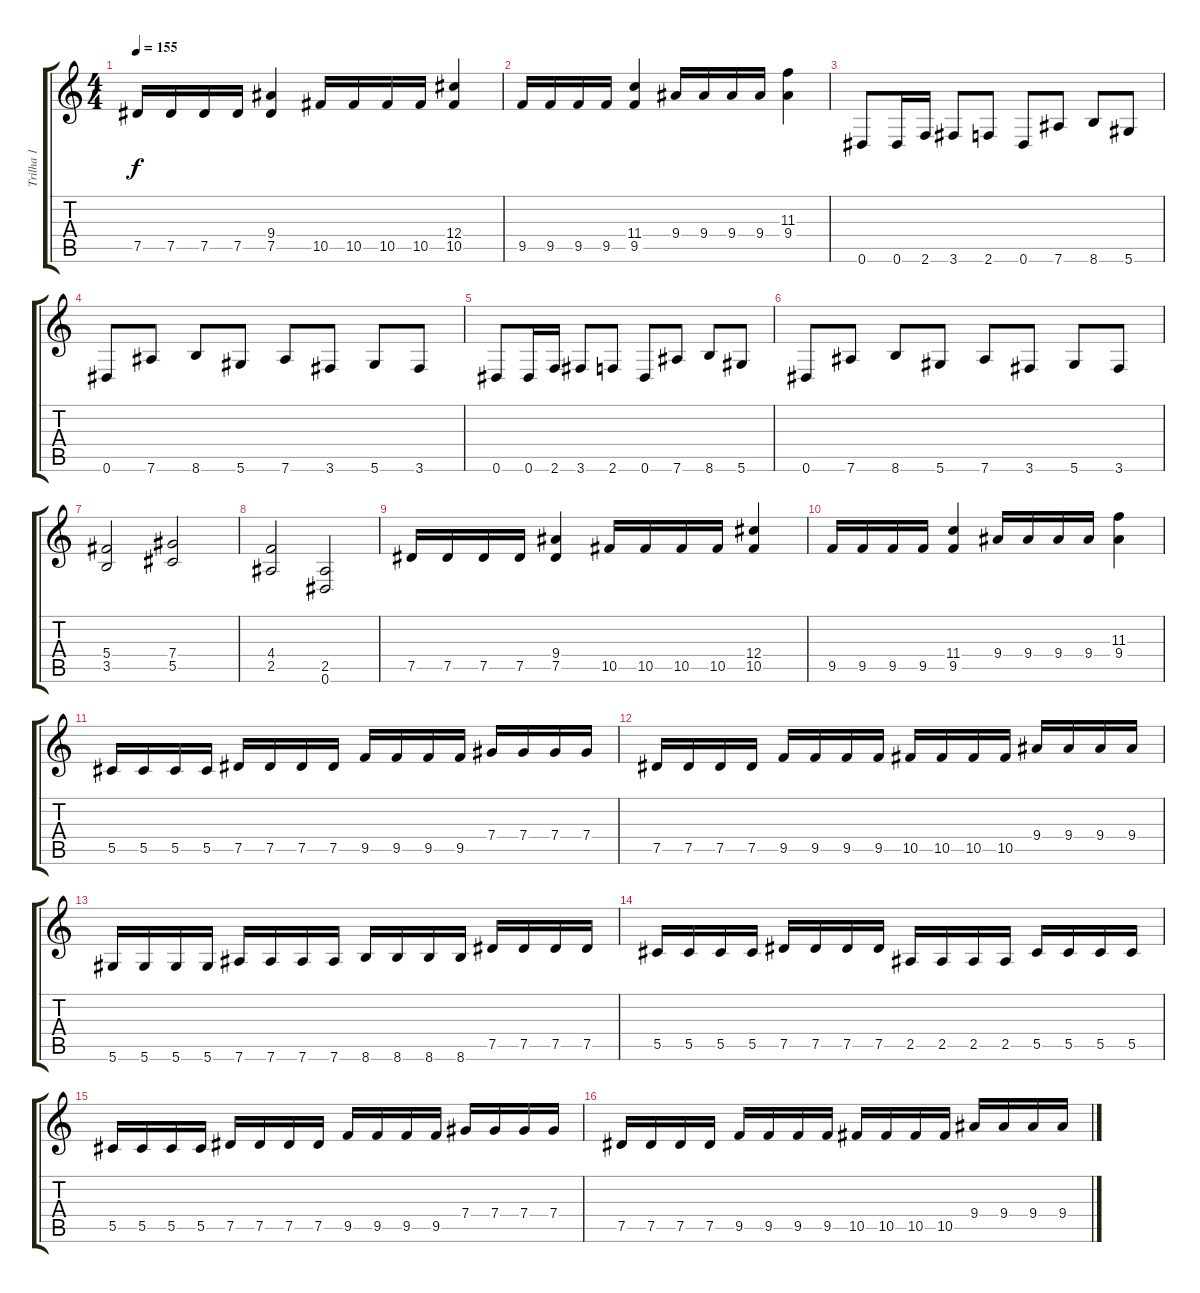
\track ("Trilha 1" "Trilha 1") {instrument distortionguitar}
\staff {score tabs}
\tuning (Eb4 Bb3 Gb3 Db3 Ab2 Eb2) {hide}
\ts (4 4)
\tempo 155
\clef g2
\ks c
7.5.16{dy f} 7.5.16 7.5.16 7.5.16 (9.4 7.5).4 10.5.16 10.5.16 10.5.16 10.5.16 (12.4 10.5).4 |
9.5.16 9.5.16 9.5.16 9.5.16 (11.4 9.5).4 9.4.16 9.4.16 9.4.16 9.4.16 (11.3 9.4).4 |
0.6.8 0.6.16 2.6.16 3.6.8 2.6.8 0.6.8 7.6.8 8.6.8 5.6.8 |
0.6.8 7.6.8 8.6.8 5.6.8 7.6.8 3.6.8 5.6.8 3.6.8 |
0.6.8 0.6.16 2.6.16 3.6.8 2.6.8 0.6.8 7.6.8 8.6.8 5.6.8 |
0.6.8 7.6.8 8.6.8 5.6.8 7.6.8 3.6.8 5.6.8 3.6.8 |
(5.4 3.5).2 (7.4 5.5).2 |
(4.4 2.5).2 (2.5 0.6).2 |
7.5.16 7.5.16 7.5.16 7.5.16 (9.4 7.5).4 10.5.16 10.5.16 10.5.16 10.5.16 (12.4 10.5).4 |
9.5.16 9.5.16 9.5.16 9.5.16 (11.4 9.5).4 9.4.16 9.4.16 9.4.16 9.4.16 (11.3 9.4).4 |
5.5.16 5.5.16 5.5.16 5.5.16 7.5.16 7.5.16 7.5.16 7.5.16 9.5.16 9.5.16 9.5.16 9.5.16 7.4.16 7.4.16 7.4.16 7.4.16 |
7.5.16 7.5.16 7.5.16 7.5.16 9.5.16 9.5.16 9.5.16 9.5.16 10.5.16 10.5.16 10.5.16 10.5.16 9.4.16 9.4.16 9.4.16 9.4.16 |
5.6.16 5.6.16 5.6.16 5.6.16 7.6.16 7.6.16 7.6.16 7.6.16 8.6.16 8.6.16 8.6.16 8.6.16 7.5.16 7.5.16 7.5.16 7.5.16 |
5.5.16 5.5.16 5.5.16 5.5.16 7.5.16 7.5.16 7.5.16 7.5.16 2.5.16 2.5.16 2.5.16 2.5.16 5.5.16 5.5.16 5.5.16 5.5.16 |
5.5.16 5.5.16 5.5.16 5.5.16 7.5.16 7.5.16 7.5.16 7.5.16 9.5.16 9.5.16 9.5.16 9.5.16 7.4.16 7.4.16 7.4.16 7.4.16 |
7.5.16 7.5.16 7.5.16 7.5.16 9.5.16 9.5.16 9.5.16 9.5.16 10.5.16 10.5.16 10.5.16 10.5.16 9.4.16 9.4.16 9.4.16 9.4.16
